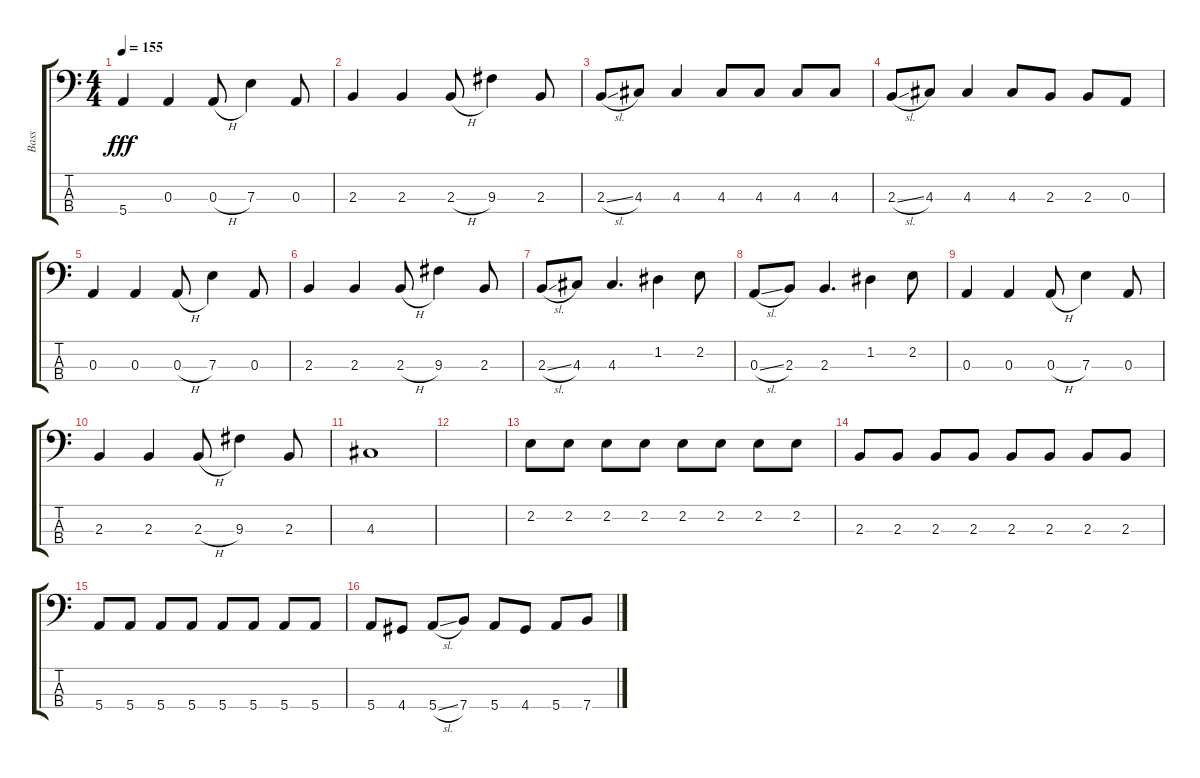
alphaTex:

\track ("Bass" "Bass") {instrument electricbassfinger}
\staff {score tabs}
\tuning (G2 D2 A1 E1) {hide}
\ts (4 4)
\tempo 155
\clef f4
\ks c
5.4.4{dy fff} 0.3.4 0.3{h}.8 7.3.4 0.3.8 |
2.3.4 2.3.4 2.3{h}.8 9.3.4 2.3.8 |
2.3{sl}.8 4.3.8 4.3.4 4.3.8 4.3.8 4.3.8 4.3.8 |
2.3{sl}.8 4.3.8 4.3.4 4.3.8 2.3.8 2.3.8 0.3.8 |
0.3.4 0.3.4 0.3{h}.8 7.3.4 0.3.8 |
2.3.4 2.3.4 2.3{h}.8 9.3.4 2.3.8 |
2.3{sl}.8 4.3.8 4.3.4{d} 1.2.4 2.2.8 |
0.3{sl}.8 2.3.8 2.3.4{d} 1.2.4 2.2.8 |
0.3.4 0.3.4 0.3{h}.8 7.3.4 0.3.8 |
2.3.4 2.3.4 2.3{h}.8 9.3.4 2.3.8 |
4.3.1 |
|
2.2.8 2.2.8 2.2.8 2.2.8 2.2.8 2.2.8 2.2.8 2.2.8 |
2.3.8 2.3.8 2.3.8 2.3.8 2.3.8 2.3.8 2.3.8 2.3.8 |
5.4.8 5.4.8 5.4.8 5.4.8 5.4.8 5.4.8 5.4.8 5.4.8 |
5.4.8 4.4.8 5.4{sl}.8 7.4.8 5.4.8 4.4.8 5.4.8 7.4.8
